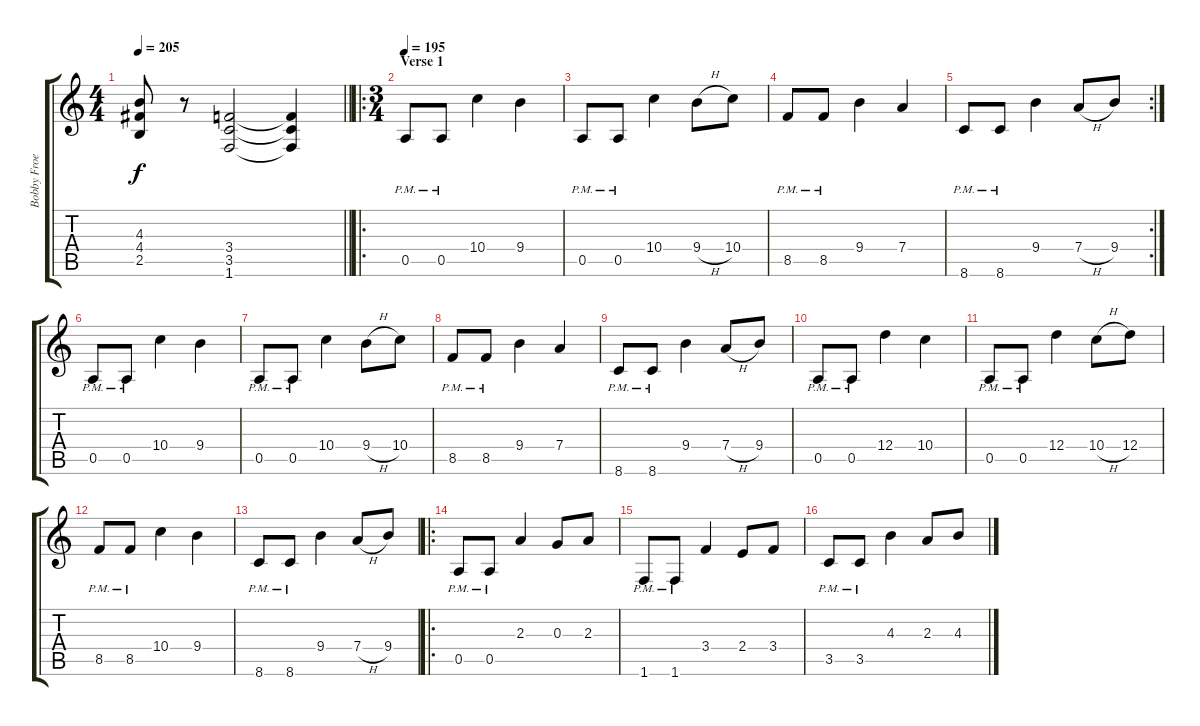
\track ("Bobby Froese" "Bobby Froe") {instrument distortionguitar}
\staff {score tabs}
\tuning (E4 B3 G3 D3 A2 E2) {hide}
\ts (4 4)
\tempo 205
\clef g2
\barLineRight lightlight
\ks c
(4.3 4.4 2.5).8{dy f} r.8 (3.4 3.5 1.6).2 (3.4{t} 3.5{t} 1.6{t}).4 |
\ro
\ts (3 4)
\section ("" "Verse 1")
\tempo 195
0.5{pm}.8 0.5{pm}.8 10.4.4 9.4.4 |
0.5{pm}.8 0.5{pm}.8 10.4.4 9.4{h}.8 10.4.8 |
8.5{pm}.8 8.5{pm}.8 9.4.4 7.4.4 |
\rc 2
8.6{pm}.8 8.6{pm}.8 9.4.4 7.4{h}.8 9.4.8 |
0.5{pm}.8 0.5{pm}.8 10.4.4 9.4.4 |
0.5{pm}.8 0.5{pm}.8 10.4.4 9.4{h}.8 10.4.8 |
8.5{pm}.8 8.5{pm}.8 9.4.4 7.4.4 |
8.6{pm}.8 8.6{pm}.8 9.4.4 7.4{h}.8 9.4.8 |
0.5{pm}.8 0.5{pm}.8 12.4.4 10.4.4 |
0.5{pm}.8 0.5{pm}.8 12.4.4 10.4{h}.8 12.4.8 |
8.5{pm}.8 8.5{pm}.8 10.4.4 9.4.4 |
8.6{pm}.8 8.6{pm}.8 9.4.4 7.4{h}.8 9.4.8 |
\ro
0.5{pm}.8 0.5{pm}.8 2.3.4 0.3.8 2.3.8 |
1.6{pm}.8 1.6{pm}.8 3.4.4 2.4.8 3.4.8 |
3.5{pm}.8 3.5{pm}.8 4.3.4 2.3.8 4.3.8
